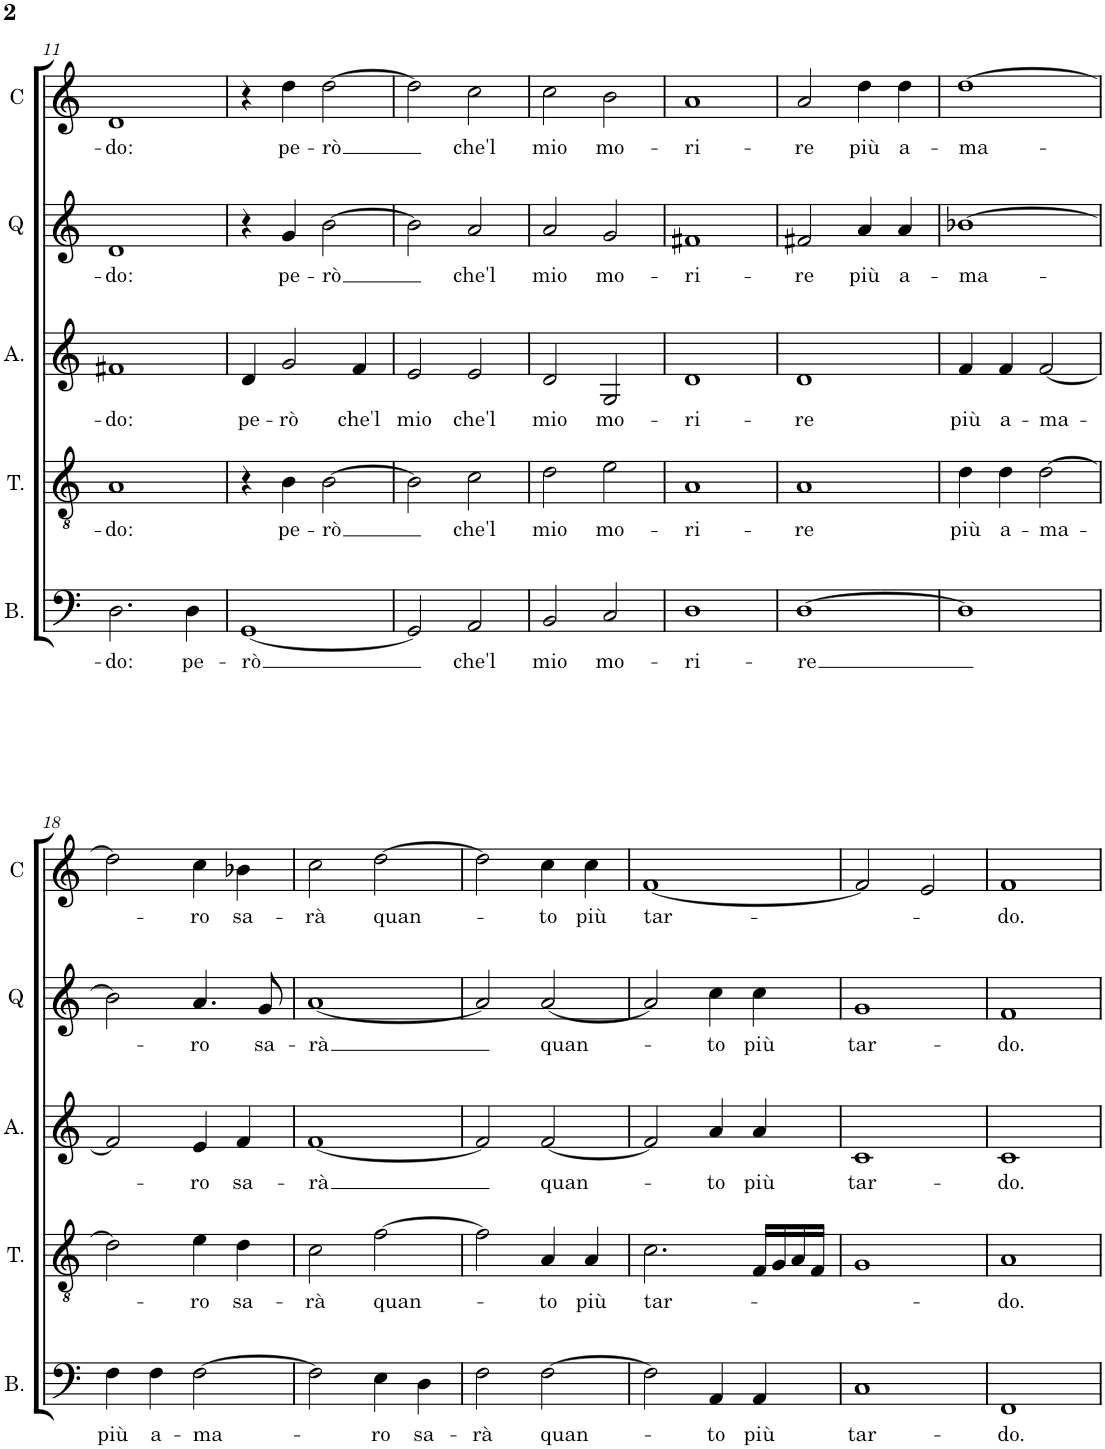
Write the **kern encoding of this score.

**kern	**text	**kern	**text	**kern	**text	**kern	**text	**kern	**text
*part5	*part5	*part4	*part4	*part3	*part3	*part2	*part2	*part1	*part1
*staff5	*staff5	*staff4	*staff4	*staff3	*staff3	*staff2	*staff2	*staff1	*staff1
*I"Bass	*	*I"Tenor	*	*I"Alto	*	*I"Quinto	*	*I"Canto	*
*I'B.	*	*I'T.	*	*I'A.	*	*I'Q	*	*I'C	*
!!LO:PB:g=z
*clefF4	*	*clefGv2	*	*clefG2	*	*clefG2	*	*clefG2	*
*k[]	*	*k[]	*	*k[]	*	*k[]	*	*k[]	*
*M4/4	*	*M4/4	*	*M4/4	*	*M4/4	*	*M4/4	*
*met(c)	*	*met(c)	*	*met(c)	*	*met(c)	*	*met(c)	*
=11	=11	=11	=11	=11	=11	=11	=11	=11	=11
!	!LO:LY:b	!	!LO:LY:b	!	!LO:LY:b	!	!LO:LY:b	!	!LO:LY:b
2.D\	-do:	1A	-do:	1f#X	-do:	1d	-do:	1d	-do:
!	!LO:LY:b	!	!	!	!	!	!	!	!
4D\	pe-	.	.	.	.	.	.	.	.
=12	=12	=12	=12	=12	=12	=12	=12	=12	=12
!	!LO:LY:b	!	!	!	!LO:LY:b	!	!	!	!
[1GG	-rò	4r	.	4d/	pe-	4r	.	4r	.
!	!	!	!LO:LY:b	!	!LO:LY:b	!	!LO:LY:b	!	!LO:LY:b
.	.	4B\	pe-	2g/	-rò	4g/	pe-	4dd\	pe-
!	!	!	!LO:LY:b	!	!	!	!LO:LY:b	!	!LO:LY:b
.	.	[2B\	-rò	.	.	[2b\	-rò	[2dd\	-rò
!	!	!	!	!	!LO:LY:b	!	!	!	!
.	.	.	.	4f/	che'l	.	.	.	.
=13	=13	=13	=13	=13	=13	=13	=13	=13	=13
!	!	!	!	!	!LO:LY:b	!	!	!	!
2GG/]	.	2B\]	.	2e/	mio	2b\]	.	2dd\]	.
!	!LO:LY:b	!	!LO:LY:b	!	!LO:LY:b	!	!LO:LY:b	!	!LO:LY:b
2AA/	che'l	2c\	che'l	2e/	che'l	2a/	che'l	2cc\	che'l
=14	=14	=14	=14	=14	=14	=14	=14	=14	=14
!	!LO:LY:b	!	!LO:LY:b	!	!LO:LY:b	!	!LO:LY:b	!	!LO:LY:b
2BB/	mio	2d\	mio	2d/	mio	2a/	mio	2cc\	mio
!	!LO:LY:b	!	!LO:LY:b	!	!LO:LY:b	!	!LO:LY:b	!	!LO:LY:b
2C/	mo-	2e\	mo-	2G/	mo-	2g/	mo-	2b\	mo-
=15	=15	=15	=15	=15	=15	=15	=15	=15	=15
!	!LO:LY:b	!	!LO:LY:b	!	!LO:LY:b	!	!LO:LY:b	!	!LO:LY:b
1D	-ri-	1A	-ri-	1d	-ri-	1f#X	-ri-	1a	-ri-
=16	=16	=16	=16	=16	=16	=16	=16	=16	=16
!	!LO:LY:b	!	!LO:LY:b	!	!LO:LY:b	!	!LO:LY:b	!	!LO:LY:b
[1D	-re	1A	-re	1d	-re	2f#X/	-re	2a/	-re
!	!	!	!	!	!	!	!LO:LY:b	!	!LO:LY:b
.	.	.	.	.	.	4a/	più	4dd\	più
!	!	!	!	!	!	!	!LO:LY:b	!	!LO:LY:b
.	.	.	.	.	.	4a/	a-	4dd\	a-
=17	=17	=17	=17	=17	=17	=17	=17	=17	=17
!	!	!	!LO:LY:b	!	!LO:LY:b	!	!LO:LY:b	!	!LO:LY:b
1D]	.	4d\	più	4f/	più	[1b-X	-ma-	[1dd	-ma-
!	!	!	!LO:LY:b	!	!LO:LY:b	!	!	!	!
.	.	4d\	a-	4f/	a-	.	.	.	.
!	!	!	!LO:LY:b	!	!LO:LY:b	!	!	!	!
.	.	[2d\	-ma-	[2f/	-ma-	.	.	.	.
!!LO:LB:g=z
=18	=18	=18	=18	=18	=18	=18	=18	=18	=18
!	!LO:LY:b	!	!	!	!	!	!	!	!
4F\	più	2d\]	.	2f/]	.	2b-\]	.	2dd\]	.
!	!LO:LY:b	!	!	!	!	!	!	!	!
4F\	a-	.	.	.	.	.	.	.	.
!	!LO:LY:b	!	!LO:LY:b	!	!LO:LY:b	!	!LO:LY:b	!	!LO:LY:b
[2F\	-ma-	4e\	-ro	4e/	-ro	4.a/	-ro	4cc\	-ro
!	!	!	!LO:LY:b	!	!LO:LY:b	!	!	!	!LO:LY:b
.	.	4d\	sa-	4f/	sa-	.	.	4b-X\	sa-
!	!	!	!	!	!	!	!LO:LY:b	!	!
.	.	.	.	.	.	8g/	sa-	.	.
=19	=19	=19	=19	=19	=19	=19	=19	=19	=19
!	!	!	!LO:LY:b	!	!LO:LY:b	!	!LO:LY:b	!	!LO:LY:b
2F\]	.	2c\	-rà	[1f	-rà	[1a	-rà	2cc\	-rà
!	!LO:LY:b	!	!LO:LY:b	!	!	!	!	!	!LO:LY:b
4E\	-ro	[2f\	quan-	.	.	.	.	[2dd\	quan-
!	!LO:LY:b	!	!	!	!	!	!	!	!
4D\	sa-	.	.	.	.	.	.	.	.
=20	=20	=20	=20	=20	=20	=20	=20	=20	=20
!	!LO:LY:b	!	!	!	!	!	!	!	!
2F\	-rà	2f\]	.	2f/]	.	2a/]	.	2dd\]	.
!	!LO:LY:b	!	!LO:LY:b	!	!LO:LY:b	!	!LO:LY:b	!	!LO:LY:b
[2F\	quan-	4A/	-to	[2f/	quan-	[2a/	quan-	4cc\	-to
!	!	!	!LO:LY:b	!	!	!	!	!	!LO:LY:b
.	.	4A/	più	.	.	.	.	4cc\	più
=21	=21	=21	=21	=21	=21	=21	=21	=21	=21
!	!	!	!LO:LY:b	!	!	!	!	!	!LO:LY:b
2F\]	.	2.c\	tar-	2f/]	.	2a/]	.	[1f	tar-
!	!LO:LY:b	!	!	!	!LO:LY:b	!	!LO:LY:b	!	!
4AA/	-to	.	.	4a/	-to	4cc\	-to	.	.
!	!LO:LY:b	!	!	!	!LO:LY:b	!	!LO:LY:b	!	!
4AA/	più	16F/LL	.	4a/	più	4cc\	più	.	.
.	.	16G/	.	.	.	.	.	.	.
.	.	16A/	.	.	.	.	.	.	.
.	.	16F/JJ	.	.	.	.	.	.	.
=22	=22	=22	=22	=22	=22	=22	=22	=22	=22
!	!LO:LY:b	!	!	!	!LO:LY:b	!	!LO:LY:b	!	!
1C	tar-	1G	.	1c	tar-	1g	tar-	2f/]	.
.	.	.	.	.	.	.	.	2e/	.
=23	=23	=23	=23	=23	=23	=23	=23	=23	=23
!	!LO:LY:b	!	!LO:LY:b	!	!LO:LY:b	!	!LO:LY:b	!	!LO:LY:b
1FF	-do.	1A	-do.	1c	-do.	1f	-do.	1f	-do.
=	=	=	=	=	=	=	=	=	=
*-	*-	*-	*-	*-	*-	*-	*-	*-	*-
